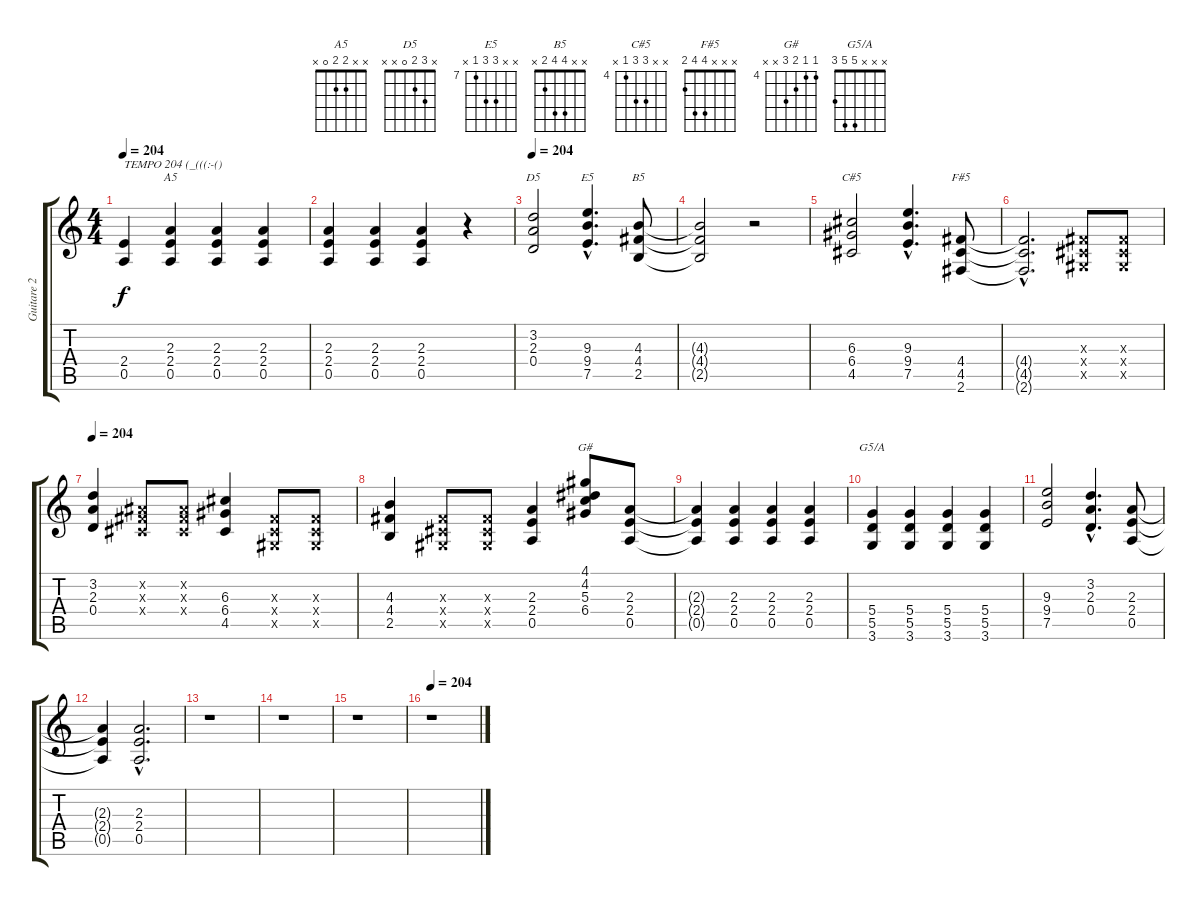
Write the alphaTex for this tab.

\track ("Guitare 2" "Guitare 2") {instrument overdrivenguitar}
\staff {score tabs}
\tuning (E4 B3 G3 D3 A2 E2) {hide}
\chord ("A5" x x 2 2 0 x)
\chord ("D5" x 3 2 0 x x)
\chord ("E5" x x 9 9 7 x) {firstfret 7}
\chord ("B5" x x 4 4 2 x)
\chord ("C#5" x x 6 6 4 x) {firstfret 4}
\chord ("F#5" x x x 4 4 2)
\chord ("G#" 4 4 5 6 x x) {firstfret 4}
\chord ("G5/A" x x x 5 5 3)
\ts (4 4)
\tempo 204
\clef g2
\ks c
(2.4{t} 0.5{t}).4{txt "TEMPO 204 (_(((:-()" dy f} (2.3 2.4 0.5).4{ch "A5"} (2.3 2.4 0.5).4 (2.3 2.4 0.5).4 |
(2.3 2.4 0.5).4 (2.3 2.4 0.5).4 (2.3 2.4 0.5).4 r.4 |
\tempo 204
(3.2 2.3 0.4).2{ch "D5"} (9.3{hac} 9.4{hac} 7.5{hac}).4{d ch "E5"} (4.3 4.4 2.5).8{ch "B5"} |
(4.3{t} 4.4{t} 2.5{t}).2 r.2 |
(6.3 6.4 4.5).2{ch "C#5"} (9.3{hac} 9.4{hac} 7.5{hac}).4{d} (4.4 4.5 2.6).8{ch "F#5"} |
(4.4{hac t} 4.5{hac t} 2.6{hac t}).2{d} (-1.3{x} -1.4{x} -1.5{x}).8 (-1.3{x} -1.4{x} -1.5{x}).8 |
\tempo 204
(3.2 2.3 0.4).4 (-1.2{x} -1.3{x} -1.4{x}).8 (-1.2{x} -1.3{x} -1.4{x}).8 (6.3 6.4 4.5).4 (-1.3{x} -1.4{x} -1.5{x}).8 (-1.3{x} -1.4{x} -1.5{x}).8 |
(4.3 4.4 2.5).4 (-1.3{x} -1.4{x} -1.5{x}).8 (-1.3{x} -1.4{x} -1.5{x}).8 (2.3 2.4 0.5).4 (4.1 4.2 5.3 6.4).8{ch "G#"} (2.3 2.4 0.5).8 |
(2.3{t} 2.4{t} 0.5{t}).4 (2.3 2.4 0.5).4 (2.3 2.4 0.5).4 (2.3 2.4 0.5).4 |
(5.4 5.5 3.6).4{ch "G5/A"} (5.4 5.5 3.6).4 (5.4 5.5 3.6).4 (5.4 5.5 3.6).4 |
(9.3 9.4 7.5).2 (3.2{hac} 2.3{hac} 0.4{hac}).4{d} (2.3 2.4 0.5).8 |
(2.3{t} 2.4{t} 0.5{t}).4 (2.3{hac} 2.4{hac} 0.5{hac}).2{d} |
r.1 |
r.1 |
r.1 |
\tempo 204
r.1
